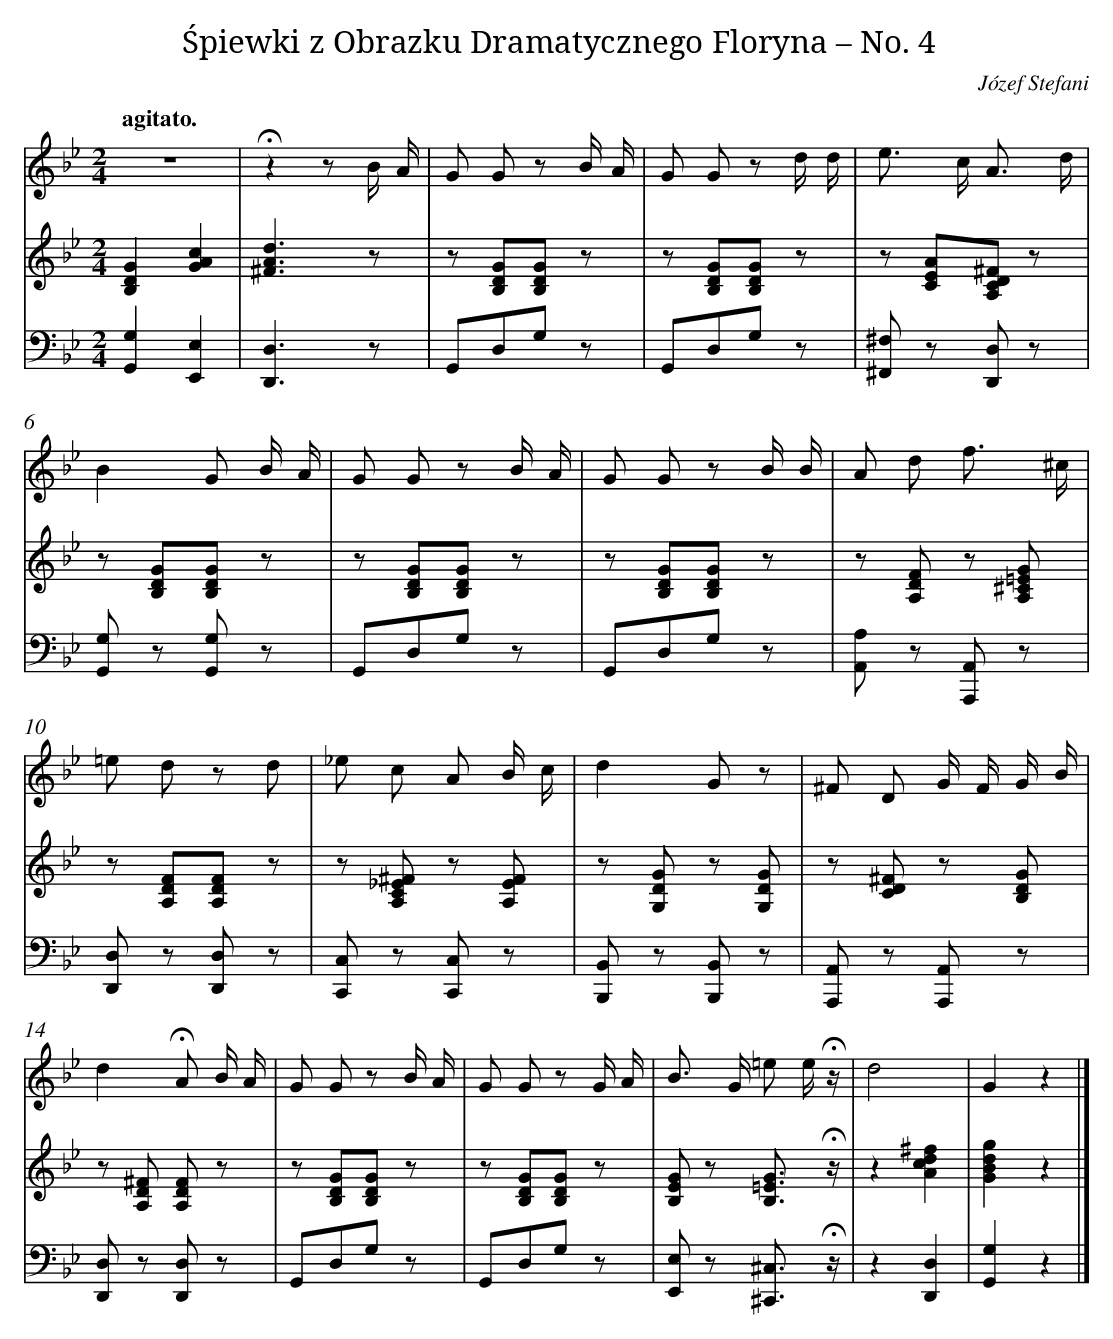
X:1
T: Śpiewki z Obrazku Dramatycznego Floryna – No. 4
C: Józef Stefani
L: 1/8
M: 2/4
Q: "agitato."
V: 1 clef=treble
V: 2 clef=treble
V: 3 clef=bass
K: Bb
[V:1] z4 |
[V:2] [G2D2B,2][c2A2G2] |
[V:3] [G,2G,,2][E,2E,,2] |
[V:1] !fermata!z2z B/ A/ |
[V:2] [d3A3^F3]z |
[V:3] [D,3D,,3]z |
[V:1] G G z B/ A/ |
[V:2] z [GDB,][GDB,] z |
[V:3] G,,D,G, z |
[V:1] G G z d/ d/ |
[V:2] z [GDB,][GDB,] z |
[V:3] G,,D,G, z |
[V:1] e> c A3/ d/ |
[V:2] z [AEC][^FDCA,] z |
[V:3] [^F,^F,,] z [D,D,,] z |
[V:1] B2G B/ A/ |
[V:2] z [GDB,][GDB,] z |
[V:3] [G,G,,] z [G,G,,] z |
[V:1] G G z B/ A/ |
[V:2] z [GDB,][GDB,] z |
[V:3] G,,D,G, z |
[V:1] G G z B/ B/ |
[V:2] z [GDB,][GDB,] z |
[V:3] G,,D,G, z |
[V:1] A d f3/ ^c/ |
[V:2] z [FDA,] z [G=E^CA,] |
[V:3] [A,A,,] z [A,,A,,,] z |
[V:1] =e d z d |
[V:2] z [FDA,][FDA,] z |
[V:3] [D,D,,] z [D,D,,] z |
[V:1] _e c A B/ c/ |
[V:2] z [^F_ECA,] z [FEA,] |
[V:3] [C,C,,] z [C,C,,] z |
[V:1] d2G z |
[V:2] z [GDG,] z [GDG,] |
[V:3] [B,,B,,,] z [B,,B,,,] z |
[V:1] ^F D G/ F/ G/ B/ |
[V:2] z [^FDC] z [GDB,] |
[V:3] [A,,A,,,] z [A,,A,,,] z |
[V:1] d2!fermata!A B/ A/ |
[V:2] z [^FDA,] [FDA,] z |
[V:3] [D,D,,] z [D,D,,] z |
[V:1] G G z B/ A/ |
[V:2] z [GDB,][GDB,] z |
[V:3] G,,D,G, z |
[V:1] G G z G/ A/ |
[V:2] z [GDB,][GDB,] z |
[V:3] G,,D,G, z |
[V:1] B> G =e e/ !fermata!z/ |
[V:2] [GEB,] z [G3/=E3/B,3/] !fermata!z/ |
[V:3] [E,E,,] z [^C,3/^C,,3/] !fermata!z/ |
[V:1] d4 |
[V:2] z2[^f2d2c2A2] |
[V:3] z2[D,2D,,2] |
[V:1] G2z2 |]
[V:2] [g2d2B2G2]z2 |]
[V:3] [G,2G,,2]z2 |]
